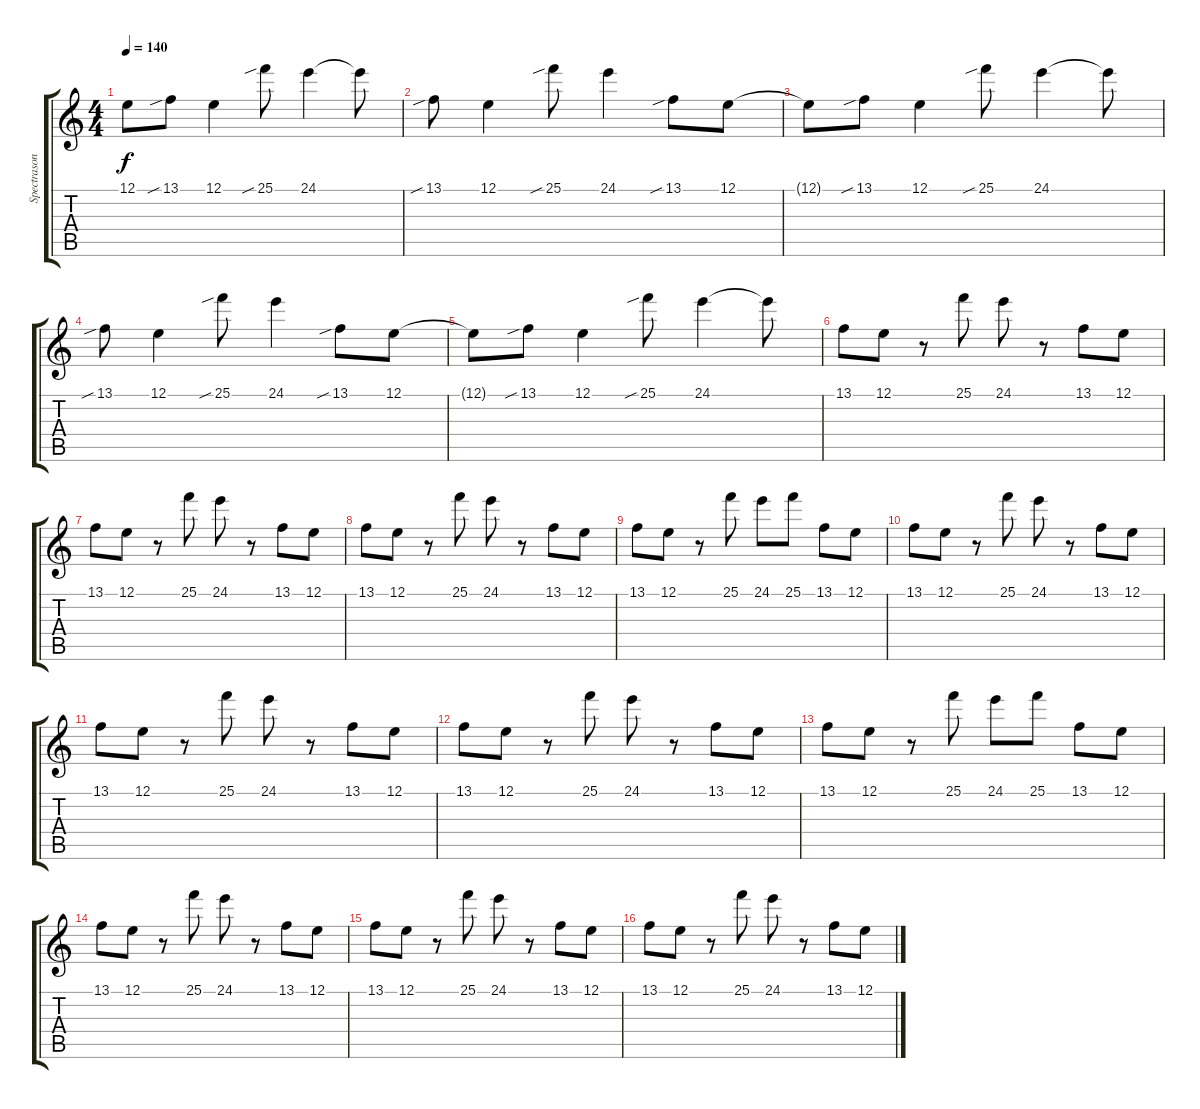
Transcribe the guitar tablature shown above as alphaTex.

\track ("Spectrasonics Omnisphere" "Spectrason") {instrument lead2sawtooth}
\staff {score tabs}
\tuning (E4 B3 G3 D3 A2 E2) {hide}
\ts (4 4)
\tempo 140
\clef g2
\ks c
12.1{t}.8{dy f} 13.1{sib}.8 12.1.4 25.1{sib}.8 24.1.4 24.1{t}.8 |
13.1{sib}.8{volume 14} 12.1.4 25.1{sib}.8 24.1.4 13.1{sib}.8 12.1.8 |
12.1{t}.8 13.1{sib}.8 12.1.4 25.1{sib}.8 24.1.4 24.1{t}.8 |
13.1{sib}.8{volume 14} 12.1.4 25.1{sib}.8 24.1.4 13.1{sib}.8 12.1.8 |
12.1{t}.8 13.1{sib}.8 12.1.4 25.1{sib}.8 24.1.4 24.1{t}.8 |
13.1.8{volume 9} 12.1.8 r.8 25.1.8 24.1.8 r.8 13.1.8 12.1.8 |
13.1.8 12.1.8 r.8 25.1.8 24.1.8 r.8 13.1.8 12.1.8 |
13.1.8 12.1.8 r.8 25.1.8 24.1.8 r.8 13.1.8 12.1.8 |
13.1.8 12.1.8 r.8 25.1.8 24.1.8 25.1.8 13.1.8 12.1.8 |
13.1.8 12.1.8 r.8 25.1.8 24.1.8 r.8 13.1.8 12.1.8 |
13.1.8 12.1.8 r.8 25.1.8 24.1.8 r.8 13.1.8 12.1.8 |
13.1.8 12.1.8 r.8 25.1.8 24.1.8 r.8 13.1.8 12.1.8 |
13.1.8 12.1.8 r.8 25.1.8 24.1.8 25.1.8 13.1.8 12.1.8 |
13.1.8 12.1.8 r.8 25.1.8 24.1.8 r.8 13.1.8 12.1.8 |
13.1.8 12.1.8 r.8 25.1.8 24.1.8 r.8 13.1.8 12.1.8 |
13.1.8 12.1.8 r.8 25.1.8 24.1.8 r.8 13.1.8 12.1.8
